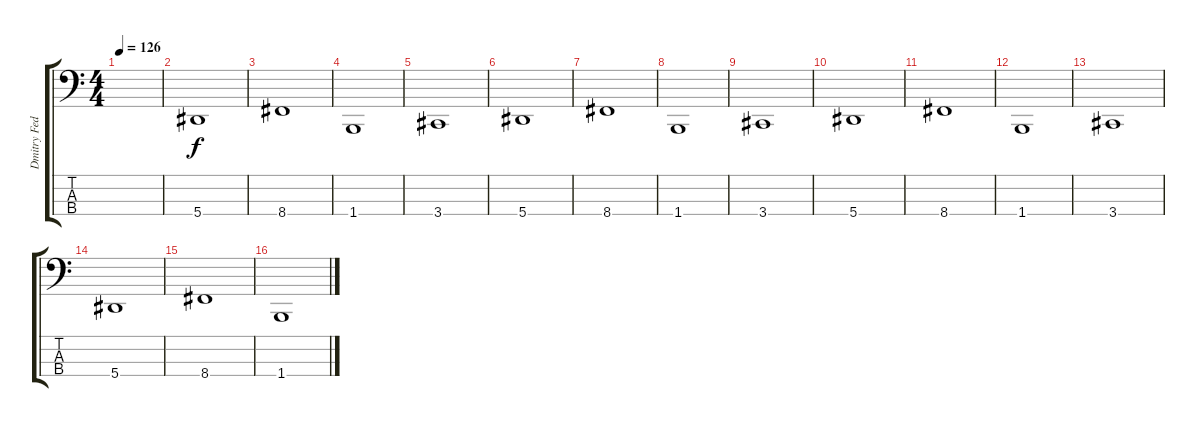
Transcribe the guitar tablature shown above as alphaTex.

\track ("Dmitry Fedorchenko" "Dmitry Fed") {instrument electricbasspick}
\staff {score tabs}
\tuning (Db2 Ab1 Eb1 Bb0) {hide}
\ts (4 4)
\tempo 126
\clef f4
\ks c
|
5.4.1 |
8.4.1 |
1.4.1 |
3.4.1 |
5.4.1 |
8.4.1 |
1.4.1 |
3.4.1 |
5.4.1 |
8.4.1 |
1.4.1 |
3.4.1 |
5.4.1 |
8.4.1 |
1.4.1
